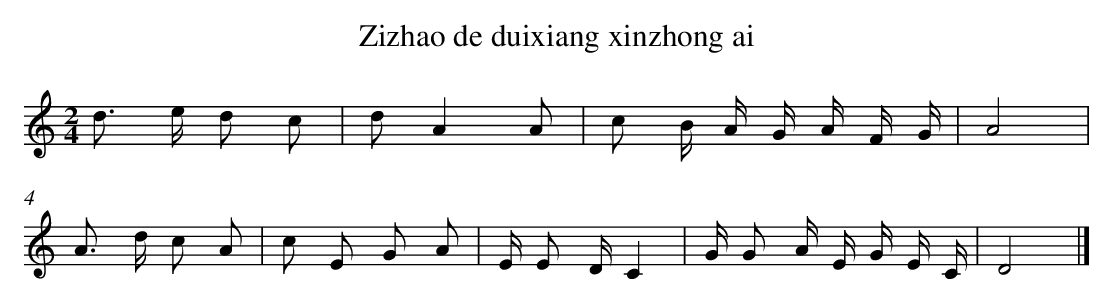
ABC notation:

X:1
T: Zizhao de duixiang xinzhong ai
L: 1/16
M: 2/4
K: C
d2> e2 d2 c2 [I:setbarnb 1]|
d2A4A2 |
c2 B A G A F G |
A8 |
A2> d2 c2 A2 |
c2 E2 G2 A2 |
E E2 DC4 |
G G2 A E G E C |
D8 |]
